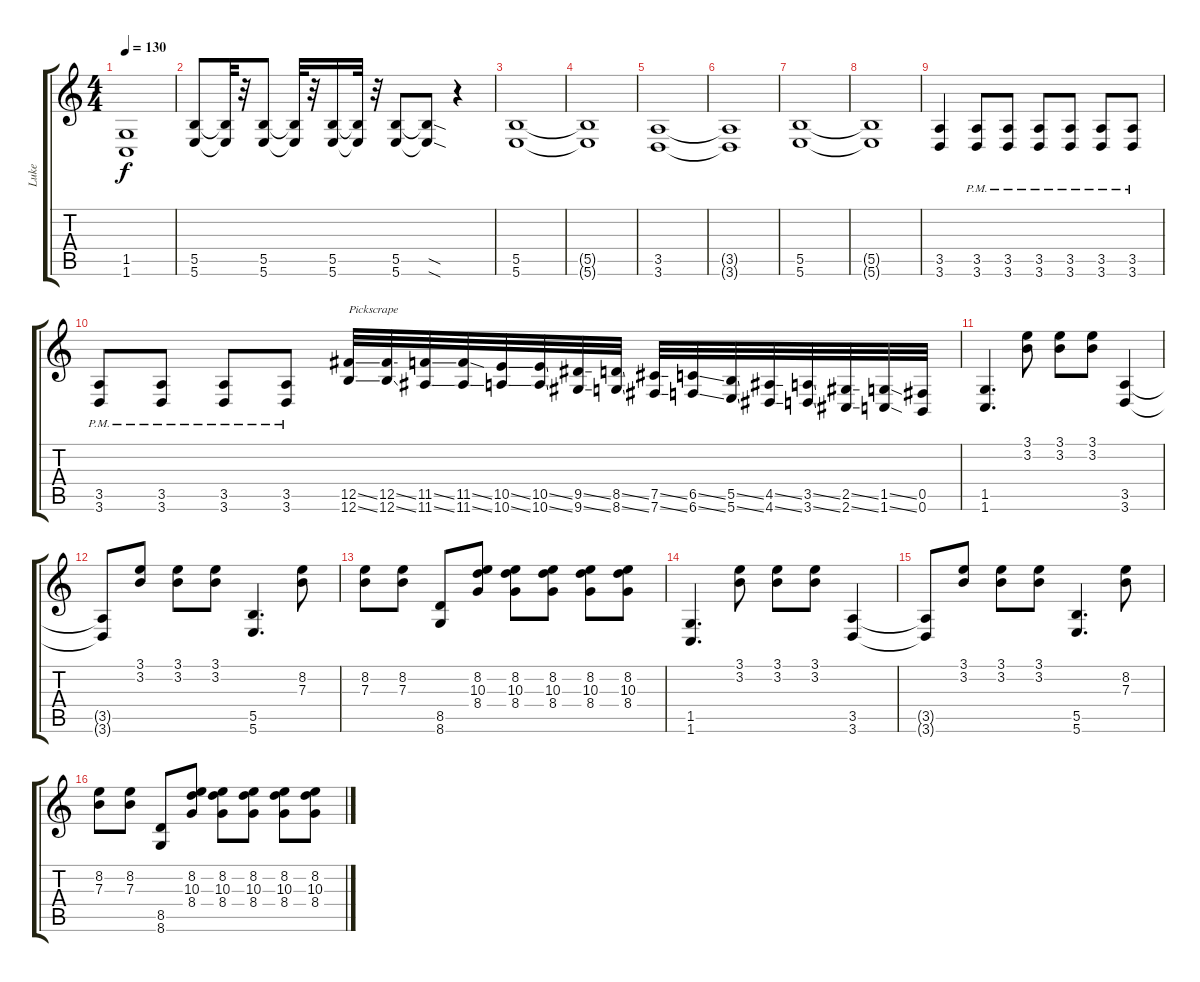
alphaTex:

\track ("Luke" "Luke") {instrument distortionguitar}
\staff {score tabs}
\tuning (Db4 Ab3 E3 B2 Gb2 B1) {hide}
\ts (4 4)
\tempo 130
\clef g2
\ks c
(1.5{t} 1.6{t}).1{dy f} |
(5.5 5.6).8 (5.5{t} 5.6{t}).32 r.32 (5.5 5.6).8 (5.5{t} 5.6{t}).32 r.32 (5.5 5.6).16 (5.5{t} 5.6{t}).32 r.32 (5.5 5.6).8 (5.5{sod t} 5.6{sod t}).8 r.4 |
(5.5 5.6).1 |
(5.5{t} 5.6{t}).1 |
(3.5 3.6).1 |
(3.5{t} 3.6{t}).1 |
(5.5 5.6).1 |
(5.5{t} 5.6{t}).1 |
(3.5 3.6).4 (3.5{pm} 3.6{pm}).8 (3.5{pm} 3.6{pm}).8 (3.5{pm} 3.6{pm}).8 (3.5{pm} 3.6{pm}).8 (3.5{pm} 3.6{pm}).8 (3.5{pm} 3.6{pm}).8 |
(3.5{pm} 3.6{pm}).8 (3.5{pm} 3.6{pm}).8 (3.5{pm} 3.6{pm}).8 (3.5{pm} 3.6{pm}).8 (12.5{ss} 12.6{ss}).32{txt "Pickscrape"} (12.5{ss} 12.6{ss}).32 (11.5{ss} 11.6{ss}).32 (11.5{ss} 11.6{ss}).32 (10.5{ss} 10.6{ss}).32 (10.5{ss} 10.6{ss}).32 (9.5{ss} 9.6{ss}).32 (8.5{ss} 8.6{ss}).32 (7.5{ss} 7.6{ss}).32 (6.5{ss} 6.6{ss}).32 (5.5{ss} 5.6{ss}).32 (4.5{ss} 4.6{ss}).32 (3.5{ss} 3.6{ss}).32 (2.5{ss} 2.6{ss}).32 (1.5{ss} 1.6{ss}).32 (0.5 0.6).32 |
(1.5 1.6).4{d} (3.1 3.2).8 (3.1 3.2).8 (3.1 3.2).8 (3.5 3.6).4 |
(3.5{t} 3.6{t}).8 (3.1 3.2).8 (3.1 3.2).8 (3.1 3.2).8 (5.5 5.6).4{d} (8.2 7.3).8 |
(8.2 7.3).8 (8.2 7.3).8 (8.5 8.6).8 (8.2 10.3 8.4).8 (8.2 10.3 8.4).8 (8.2 10.3 8.4).8 (8.2 10.3 8.4).8 (8.2 10.3 8.4).8 |
(1.5 1.6).4{d} (3.1 3.2).8 (3.1 3.2).8 (3.1 3.2).8 (3.5 3.6).4 |
(3.5{t} 3.6{t}).8 (3.1 3.2).8 (3.1 3.2).8 (3.1 3.2).8 (5.5 5.6).4{d} (8.2 7.3).8 |
(8.2 7.3).8 (8.2 7.3).8 (8.5 8.6).8 (8.2 10.3 8.4).8 (8.2 10.3 8.4).8 (8.2 10.3 8.4).8 (8.2 10.3 8.4).8 (8.2 10.3 8.4).8
